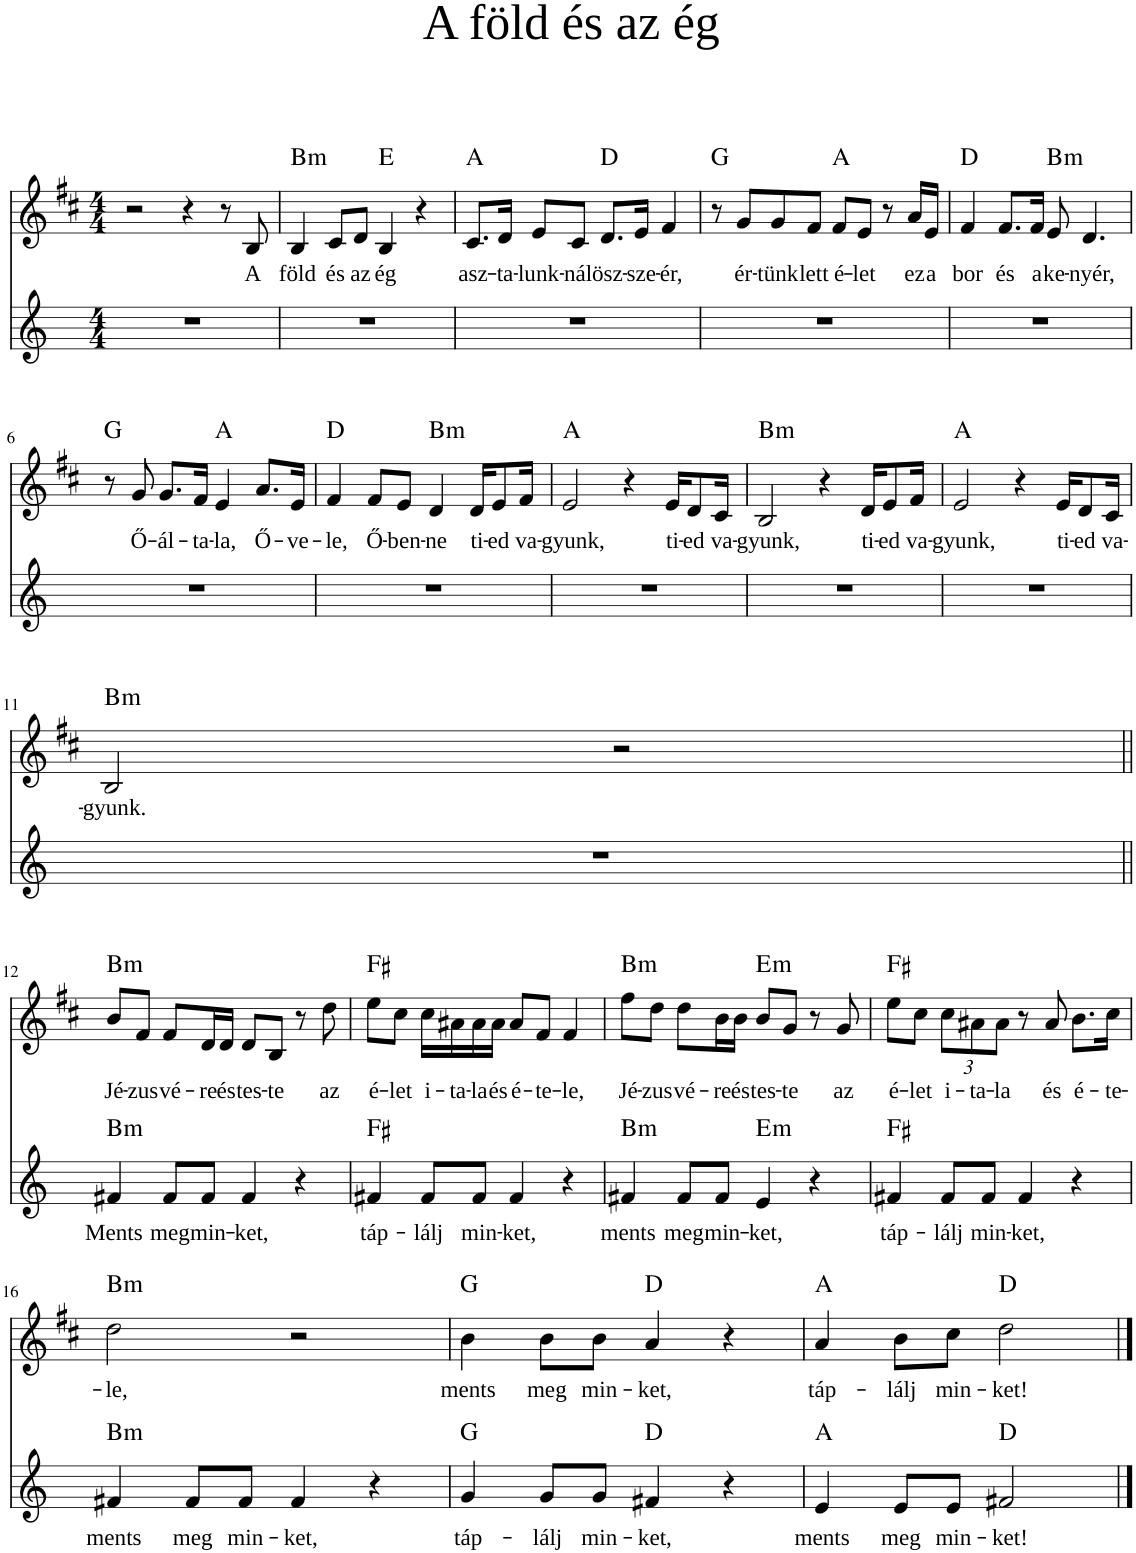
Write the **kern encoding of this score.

**kern	**text	**kern	**text	**harte
*part2	*part2	*part1	*part1	*part1
*staff2	*staff2	*staff1	*staff1	*
*I"Voice	*	*I"Voice	*	*
*clefG2	*	*clefG2	*	*
*k[]	*	*k[f#c#]	*	*
*M4/4	*	*M4/4	*	*
=1	=1	=1	=1	=1
1r	.	2r	.	.
.	.	4r	.	.
.	.	8r	.	.
!	!	!	!LO:LY:b	!
.	.	8B/	A	.
=2	=2	=2	=2	=2
!	!	!	!LO:LY:b	!LO:H:kt=m
1r	.	4B/	föld	B:min
!	!	!	!LO:LY:b	!
.	.	8c#/L	és	.
!	!	!	!LO:LY:b	!
.	.	8d/J	az	.
!	!	!	!LO:LY:b	!LO:H:kt=N.C.
.	.	4B/	ég	N
.	.	4r	.	.
=3	=3	=3	=3	=3
!	!	!	!LO:LY:b	!LO:H:kt=N.C.
1r	.	8.c#/L	asz-	N
!	!	!	!LO:LY:b	!
.	.	16d/Jk	-ta-	.
!	!	!	!LO:LY:b	!
.	.	8e/L	-lunk-	.
!	!	!	!LO:LY:b	!
.	.	8c#/J	-nál	.
!	!	!	!LO:LY:b	!LO:H:kt=N.C.
.	.	8.d/L	ösz-	N
!	!	!	!LO:LY:b	!
.	.	16e/Jk	-sze-	.
!	!	!	!LO:LY:b	!
.	.	4f#/	-ér,	.
=4	=4	=4	=4	=4
!	!	!	!	!LO:H:kt=N.C.
1r	.	8r	.	N
!	!	!	!LO:LY:b	!
.	.	8g/L	ér-	.
!	!	!	!LO:LY:b	!
.	.	8g/	-tünk	.
!	!	!	!LO:LY:b	!
.	.	8f#/J	lett	.
!	!	!	!LO:LY:b	!LO:H:kt=N.C.
.	.	8f#/L	é-	N
!	!	!	!LO:LY:b	!
.	.	8e/J	-let	.
.	.	8r	.	.
!	!	!	!LO:LY:b	!
.	.	16a/LL	ez	.
!	!	!	!LO:LY:b	!
.	.	16e/JJ	a	.
=5	=5	=5	=5	=5
!	!	!	!LO:LY:b	!LO:H:kt=N.C.
1r	.	4f#/	bor	N
!	!	!	!LO:LY:b	!
.	.	8.f#/L	és	.
!	!	!	!LO:LY:b	!
.	.	16f#/Jk	a	.
!	!	!	!LO:LY:b	!LO:H:kt=m
.	.	8e/	ke-	B:min
!	!	!	!LO:LY:b	!
.	.	4.d/	-nyér,	.
!!LO:LB:g=z
=6	=6	=6	=6	=6
!	!	!	!	!LO:H:kt=N.C.
1r	.	8r	.	N
!	!	!	!LO:LY:b	!
.	.	8g/	Ő-	.
!	!	!	!LO:LY:b	!
.	.	8.g/L	-ál-	.
!	!	!	!LO:LY:b	!
.	.	16f#/Jk	-ta-	.
!	!	!	!LO:LY:b	!LO:H:kt=N.C.
.	.	4e/	-la,	N
!	!	!	!LO:LY:b	!
.	.	8.a/L	Ő-	.
!	!	!	!LO:LY:b	!
.	.	16e/Jk	-ve-	.
=7	=7	=7	=7	=7
!	!	!	!LO:LY:b	!LO:H:kt=N.C.
1r	.	4f#/	-le,	N
!	!	!	!LO:LY:b	!
.	.	8f#/L	Ő-	.
!	!	!	!LO:LY:b	!
.	.	8e/J	-ben-	.
!	!	!	!LO:LY:b	!LO:H:kt=m
.	.	4d/	-ne	B:min
!	!	!	!LO:LY:b	!
.	.	16d/KL	ti-	.
!	!	!	!LO:LY:b	!
.	.	8e/	-ed	.
!	!	!	!LO:LY:b	!
.	.	16f#/Jk	va-	.
=8	=8	=8	=8	=8
!	!	!	!LO:LY:b	!LO:H:kt=N.C.
1r	.	2e/	-gyunk,	N
.	.	4r	.	.
!	!	!	!LO:LY:b	!
.	.	16e/KL	ti-	.
!	!	!	!LO:LY:b	!
.	.	8d/	-ed	.
!	!	!	!LO:LY:b	!
.	.	16c#/Jk	va-	.
=9	=9	=9	=9	=9
!	!	!	!LO:LY:b	!LO:H:kt=m
1r	.	2B/	-gyunk,	B:min
.	.	4r	.	.
!	!	!	!LO:LY:b	!
.	.	16d/KL	ti-	.
!	!	!	!LO:LY:b	!
.	.	8e/	-ed	.
!	!	!	!LO:LY:b	!
.	.	16f#/Jk	va-	.
=10	=10	=10	=10	=10
!	!	!	!LO:LY:b	!LO:H:kt=N.C.
1r	.	2e/	-gyunk,	N
.	.	4r	.	.
!	!	!	!LO:LY:b	!
.	.	16e/KL	ti-	.
!	!	!	!LO:LY:b	!
.	.	8d/	-ed	.
!	!	!	!LO:LY:b	!
.	.	16c#/Jk	va-	.
!!LO:LB:g=z
=11	=11	=11	=11	=11
!	!	!	!LO:LY:b	!LO:H:kt=m
1r	.	2B/	-gyunk.	B:min
.	.	2r	.	.
!!LO:LB:g=z
=12||	=12||	=12||	=12||	=12||
!	!LO:LY:b	!	!LO:LY:b	!LO:H:kt=m
4f#X/	Ments	8b/L	Jé-	B:min
!	!	!	!LO:LY:b	!
.	.	8f#/J	-zus	.
!	!LO:LY:b	!	!LO:LY:b	!
8f#/L	meg	8f#/L	vé-	.
!	!LO:LY:b	!	!LO:LY:b	!
8f#/J	min-	16d/L	-re	.
!	!	!	!LO:LY:b	!
.	.	16d/JJ	és	.
!	!LO:LY:b	!	!LO:LY:b	!
4f#/	-ket,	8d/L	tes-	.
!	!	!	!LO:LY:b	!
.	.	8B/J	-te	.
4r	.	8r	.	.
!	!	!	!LO:LY:b	!
.	.	8dd\	az	.
=13	=13	=13	=13	=13
!	!LO:LY:b	!	!LO:LY:b	!LO:H:kt=N.C.
4f#X/	táp-	8ee\L	é-	N
!	!	!	!LO:LY:b	!
.	.	8cc#\J	-let	.
!	!LO:LY:b	!	!LO:LY:b	!
8f#/L	-lálj	16cc#\LL	i-	.
!	!	!	!LO:LY:b	!
.	.	16a#X\	-ta-	.
!	!LO:LY:b	!	!LO:LY:b	!
8f#/J	min-	16a#\	-la	.
!	!	!	!LO:LY:b	!
.	.	16a#\JJ	és	.
!	!LO:LY:b	!	!LO:LY:b	!
4f#/	-ket,	8a#/L	é-	.
!	!	!	!LO:LY:b	!
.	.	8f#/J	-te-	.
!	!	!	!LO:LY:b	!
4r	.	4f#/	-le,	.
=14	=14	=14	=14	=14
!	!LO:LY:b	!	!LO:LY:b	!LO:H:kt=m
4f#X/	ments	8ff#\L	Jé-	B:min
!	!	!	!LO:LY:b	!
.	.	8dd\J	-zus	.
!	!LO:LY:b	!	!LO:LY:b	!
8f#/L	meg	8dd\L	vé-	.
!	!LO:LY:b	!	!LO:LY:b	!
8f#/J	min-	16b\L	-re	.
!	!	!	!LO:LY:b	!
.	.	16b\JJ	és	.
!	!LO:LY:b	!	!LO:LY:b	!LO:H:kt=m
4e/	-ket,	8b/L	tes-	E:min
!	!	!	!LO:LY:b	!
.	.	8g/J	-te	.
4r	.	8r	.	.
!	!	!	!LO:LY:b	!
.	.	8g/	az	.
=15	=15	=15	=15	=15
!	!LO:LY:b	!	!LO:LY:b	!LO:H:kt=N.C.
4f#X/	táp-	8ee\L	é-	N
!	!	!	!LO:LY:b	!
.	.	8cc#\J	-let	.
!	!LO:LY:b	!	!	!
*	*	*Xbrackettup	*	*
!	!	!	!LO:LY:b	!
8f#/L	-lálj	12cc#\L	i-	.
!	!	!	!LO:LY:b	!
.	.	12a#X\	-ta-	.
!	!LO:LY:b	!	!	!
8f#/J	min-	.	.	.
!	!	!	!LO:LY:b	!
.	.	12a#\J	-la	.
!	!LO:LY:b	!	!	!
4f#/	-ket,	8r	.	.
!	!	!	!LO:LY:b	!
.	.	8a#/	és	.
!	!	!	!LO:LY:b	!
4r	.	8.b\L	é-	.
!	!	!	!LO:LY:b	!
.	.	16cc#\Jk	-te-	.
!!LO:LB:g=z
=16	=16	=16	=16	=16
!	!LO:LY:b	!	!LO:LY:b	!LO:H:kt=m
4f#X/	ments	2dd\	-le,	B:min
!	!LO:LY:b	!	!	!
8f#/L	meg	.	.	.
!	!LO:LY:b	!	!	!
8f#/J	min-	.	.	.
!	!LO:LY:b	!	!	!
4f#/	-ket,	2r	.	.
4r	.	.	.	.
=17	=17	=17	=17	=17
!	!LO:LY:b	!	!LO:LY:b	!LO:H:kt=N.C.
4g/	táp-	4b\	ments	N
!	!LO:LY:b	!	!LO:LY:b	!
8g/L	-lálj	8b\L	meg	.
!	!LO:LY:b	!	!LO:LY:b	!
8g/J	min-	8b\J	min-	.
!	!LO:LY:b	!	!LO:LY:b	!LO:H:kt=N.C.
4f#X/	-ket,	4a/	-ket,	N
4r	.	4r	.	.
=18	=18	=18	=18	=18
!	!LO:LY:b	!	!LO:LY:b	!LO:H:kt=N.C.
4e/	ments	4a/	táp-	N
!	!LO:LY:b	!	!LO:LY:b	!
8e/L	meg	8b\L	-lálj	.
!	!LO:LY:b	!	!LO:LY:b	!
8e/J	min-	8cc#\J	min-	.
!	!LO:LY:b	!	!LO:LY:b	!LO:H:kt=N.C.
2f#X/	-ket!	2dd\	-ket!	N
==	==	==	==	==
*-	*-	*-	*-	*-
